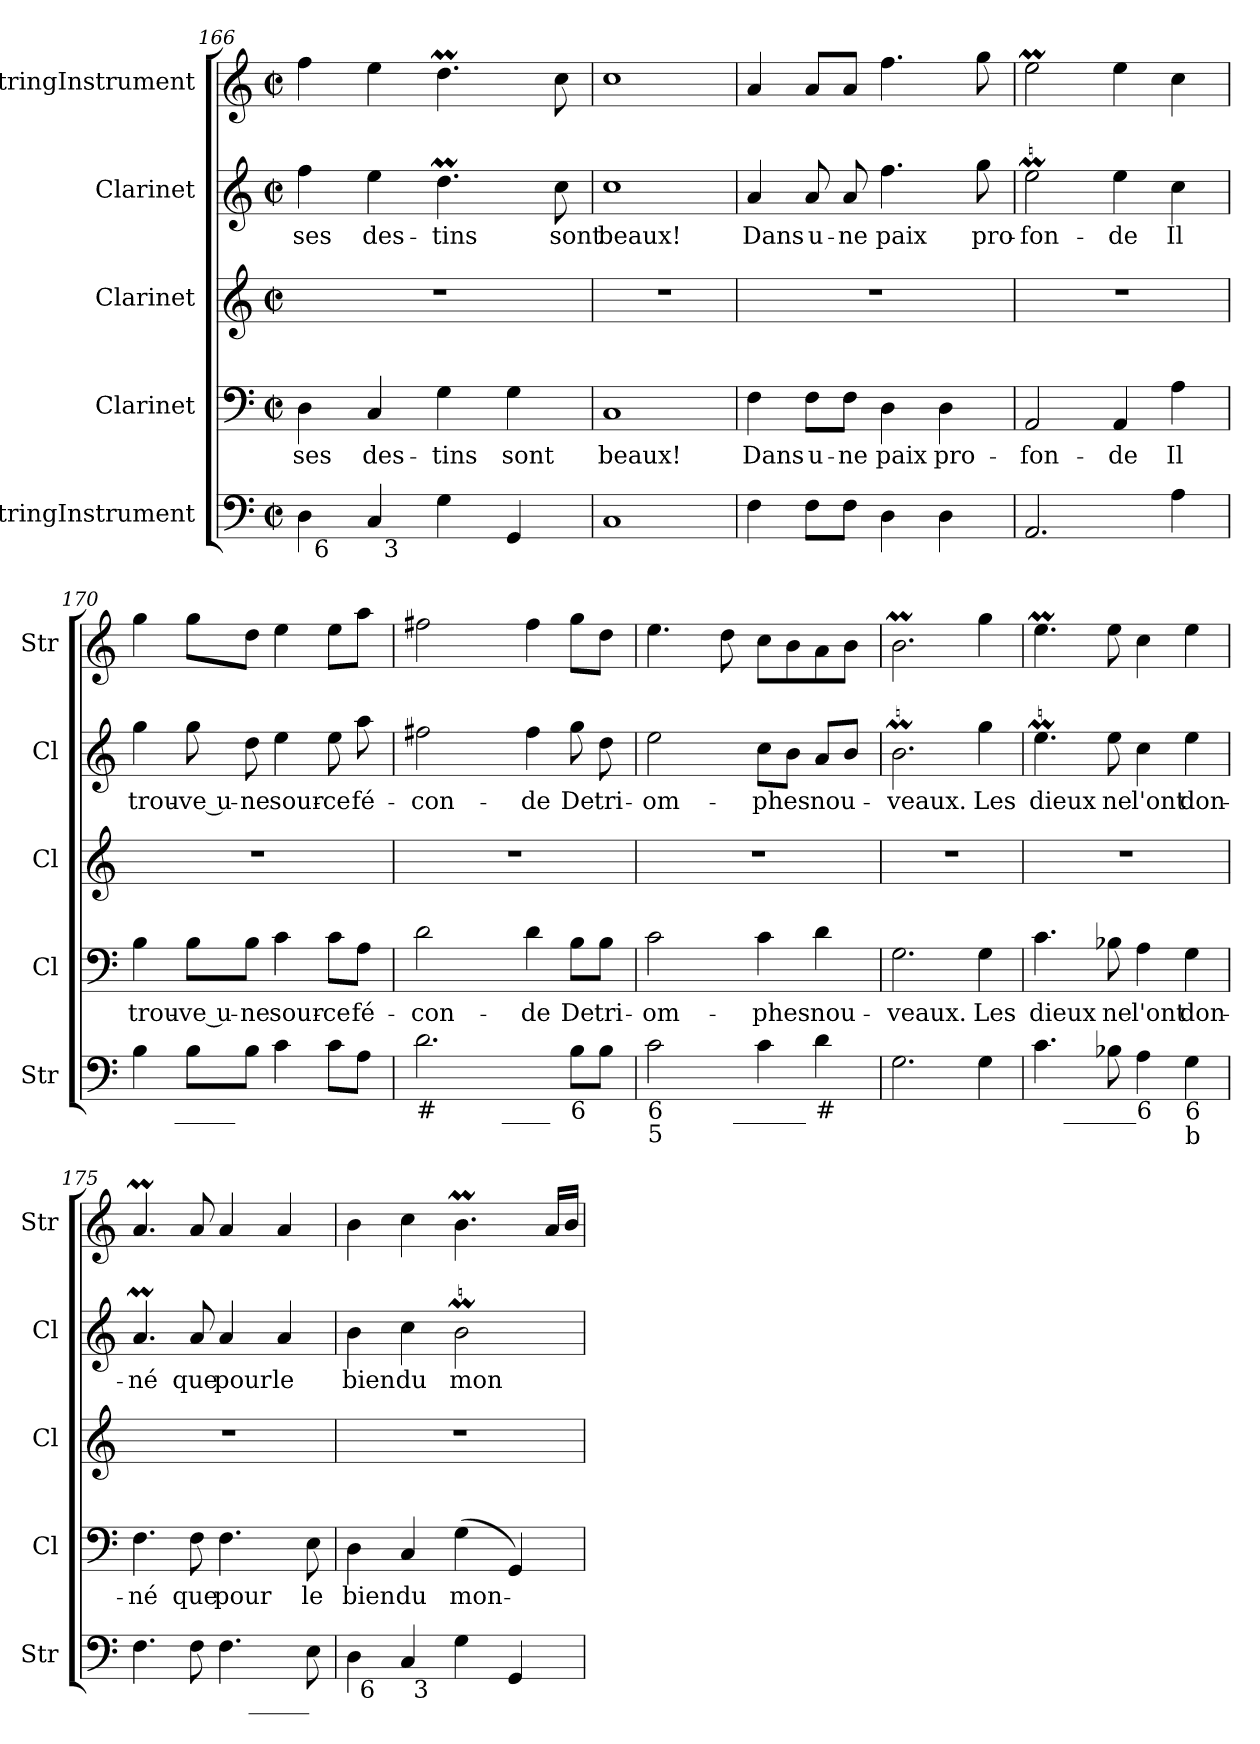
**kern	**kern	**text	**kern	**kern	**text	**kern
*part5	*part4	*part4	*part3	*part2	*part2	*part1
*staff5	*staff4	*staff4	*staff3	*staff2	*staff2	*staff1
*I"StringInstrument	*I"Clarinet	*	*I"Clarinet	*I"Clarinet	*	*I"StringInstrument
*I'Str	*I'Cl	*	*I'Cl	*I'Cl	*	*I'Str
!!LO:PB:g=z
*clefF4	*clefF4	*	*clefG2	*clefG2	*	*clefG2
*	*ITrd1c2	*	*ITrd1c2	*ITrd1c2	*	*
*k[]	*k[b-e-]	*	*k[b-e-]	*k[b-e-]	*	*k[]
*C:	*B-:	*	*B-:	*B-:	*	*C:
*M2/2	*M2/2	*	*M2/2	*M2/2	*	*M2/2
*met(c|)	*met(c|)	*	*met(c|)	*met(c|)	*	*met(c|)
=166	=166	=166	=166	=166	=166	=166
*^	*	*	*	*	*	*
*	*^	*	*	*	*	*	*
4D\	32ryy	4ryy	4C\	ses	1r	4ee-\	ses	4ff\
!	!LO:TX:b:t=6	!	!	!	!	!	!	!
.	2ryy	.	.	.	.	.	.	.
4C/	.	32ryy	4BB-/	des-	.	4dd\	des-	4ee\
!	!	!LO:TX:b:t=3	!	!	!	!	!	!
.	.	2ryy	.	.	.	.	.	.
4G\	.	.	4F\	-tins	.	4.ccM\	-tins	4.ddM\
.	4...ryy	.	.	.	.	.	.	.
4GG/	.	.	4F\	sont	.	.	.	.
.	.	8..ryy	.	.	.	.	.	.
.	.	.	.	.	.	8b-\	sont	8cc\
*v	*v	*v	*	*	*	*	*	*
=167	=167	=167	=167	=167	=167	=167
1C	1BB-	beaux!	1r	1b-	beaux!	1cc
=168	=168	=168	=168	=168	=168	=168
4F\	4E-\	Dans	1r	4g/	Dans	4a/
8F\L	8E-\L	u-	.	8g/	u-	8a/L
8F\J	8E-\J	-ne	.	8g/	-ne	8a/J
4D\	4C\	paix	.	4.ee-\	paix	4.ff\
4D\	4C\	pro-	.	.	.	.
.	.	.	.	8ff\	pro-	8gg\
=169	=169	=169	=169	=169	=169	=169
2.AA/	2GG/	-fon-	1r	2ddM\	-fon-	2eem\
.	4GG/	-de	.	4dd\	-de	4ee\
4A\	4G\	Il	.	4b-\	Il	4cc\
=170	=170	=170	=170	=170	=170	=170
!LO:TX:b:t=6	!	!	!	!	!	!
*^	*	*	*	*	*	*
4B\	8..ryy	4A\	trou-	1r	4ff\	trou-	4gg\
!	!LO:TX:b:t=_____	!	!	!	!	!	!
.	2ryy	.	.	.	.	.	.
8B\L	.	8A\L	-ve u-	.	8ff\	-ve u-	8gg\L
8B\J	.	8A\J	-ne	.	8cc\	-ne	8dd\J
4c\	.	4B-\	sour-	.	4dd\	sour-	4ee\
.	4ryy	.	.	.	.	.	.
8c\L	.	8B-\L	-ce	.	8dd\	-ce	8ee\L
8A\J	.	8G\J	fé-	.	8gg\	fé-	8aa\J
.	32ryy	.	.	.	.	.	.
!!LO:LB:g=z
=171	=171	=171	=171	=171	=171	=171	=171
!LO:TX:b:t=#	!	!	!	!	!	!	!
2.d\	4ryy	2c\	-con-	1r	2een\	-con-	2ff#X\
.	8ryy	.	.	.	.	.	.
.	32ryy	.	.	.	.	.	.
!	!LO:TX:b:t=____	!	!	!	!	!	!
.	2ryy	.	.	.	.	.	.
.	.	4c\	-de	.	4ee\	-de	4ff#\
!LO:TX:b:t=6	!	!	!	!	!	!	!
8B\L	.	8A\L	De	.	8ff\	De	8gg\L
8B\J	.	8A\J	tri-	.	8cc\	tri-	8dd\J
.	16.ryy	.	.	.	.	.	.
=172	=172	=172	=172	=172	=172	=172	=172
!LO:TX:b:t=6\n5	!	!	!	!	!	!	!
2c\	4ryy	2B-\	-om-	1r	2dd\	-om-	4.ee\
.	8ryy	.	.	.	.	.	.
.	32ryy	.	.	.	.	.	8dd\
!	!LO:TX:b:t=______	!	!	!	!	!	!
.	2ryy	.	.	.	.	.	.
4c\	.	4B-\	-phes	.	8b-\L	-phes	8cc\L
.	.	.	.	.	8a\J	.	8b\
!LO:TX:b:t=#	!	!	!	!	!	!	!
4d\	.	4c\	nou-	.	8g/L	nou-	8a\
.	.	.	.	.	8a/J	.	8b\J
.	16.ryy	.	.	.	.	.	.
*v	*v	*	*	*	*	*	*
=173	=173	=173	=173	=173	=173	=173
2.G\	2.F\	-veaux.	1r	2.aM\	-veaux.	2.bm\
4G\	4F\	Les	.	4ff\	Les	4gg\
=174	=174	=174	=174	=174	=174	=174
*^	*	*	*	*	*	*
4.c\	8ryy	4.B-\	dieux	1r	4.ddM\	dieux	4.eem\
!	!LO:TX:b:t=______	!	!	!	!	!	!
.	2..ryy	.	.	.	.	.	.
8B-X\	.	8A-X\	ne	.	8dd\	ne	8ee\
!LO:TX:b:t=6	!	!	!	!	!	!	!
4A\	.	4G\	l'ont	.	4b-\	l'ont	4cc\
!LO:TX:b:t=6	!	!	!	!	!	!	!
!LO:TX:b:t=b	!	!	!	!	!	!	!
4G\	.	4F\	don-	.	4dd\	don-	4ee\
=175	=175	=175	=175	=175	=175	=175	=175
4.F\	2ryy	4.E-\	-né	1r	4.gM/	-né	4.aM/
8F\	.	8E-\	que	.	8g/	que	8a/
4.F\	8ryy	4.E-\	pour	.	4g/	pour	4a/
!	!LO:TX:b:t=_____	!	!	!	!	!	!
.	4.ryy	.	.	.	.	.	.
.	.	.	.	.	4g/	le	4a/
8E\	.	8D\	le	.	.	.	.
!!LO:PB:g=z
=176	=176	=176	=176	=176	=176	=176	=176
*	*^	*	*	*	*	*	*
4D\	32ryy	4ryy	4C\	bien	1r	4a\	bien	4b\
!	!LO:TX:b:t=6	!	!	!	!	!	!	!
.	2ryy	.	.	.	.	.	.	.
4C/	.	32ryy	4BB-/	du	.	4b-\	du	4cc\
!	!	!LO:TX:b:t=3	!	!	!	!	!	!
.	.	2ryy	.	.	.	.	.	.
4G\	.	.	(>4F\	mon-	.	2aM\	mon-	4.bm\
.	4...ryy	.	.	.	.	.	.	.
4GG/	.	.	4FF/)	.	.	.	.	.
.	.	8..ryy	.	.	.	.	.	.
.	.	.	.	.	.	.	.	16a/LL
.	.	.	.	.	.	.	.	16b/JJ
*v	*v	*v	*	*	*	*	*	*
=	=	=	=	=	=	=
*-	*-	*-	*-	*-	*-	*-
